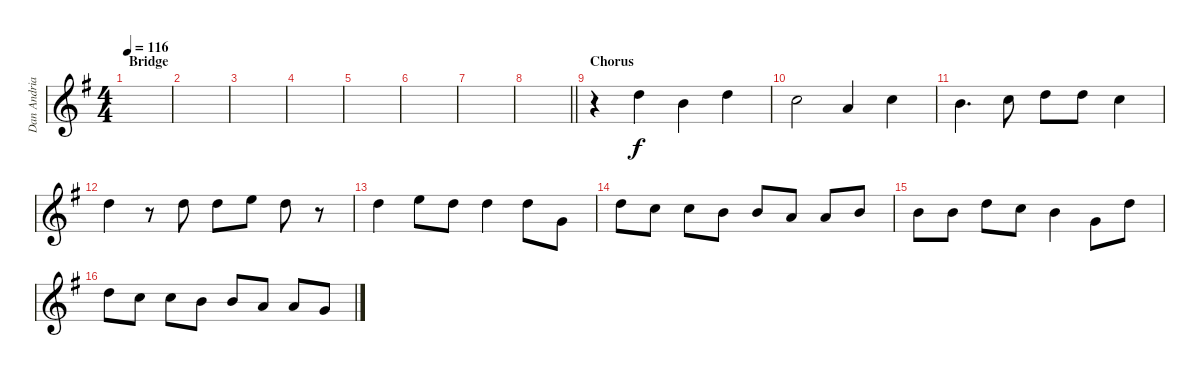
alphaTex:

\track ("Dan Andriano - Vocals" "Dan Andria") {instrument overdrivenguitar}
\staff {score}
\tuning (E4 B3 G3 D3 A2 E2) {hide}
\ts (4 4)
\section ("" "Bridge")
\tempo 116
\clef g2
\ks g
|
|
|
|
|
|
|
\barLineRight lightlight
|
\section ("" "Chorus")
r.4 7.3.4 0.2.4 3.2.4 |
1.2.2 2.3.4 1.2.4 |
0.2.4{d} 10.4.8 3.2.8 3.2.8 5.3.4 |
3.2.4 r.8 3.2.8 3.2.8 0.1.8 3.2.8 r.8 |
3.2.4 0.1.8 3.2.8 3.2.4 3.2.8 10.5.8 |
3.2.8 10.4.8 1.2.8 0.2.8 0.2.8 7.4.8 7.4.8 0.2.8 |
0.2.8 4.3.8 3.2.8 1.2.8 0.2.4 0.3.8 7.3.8 |
3.2.8 1.2.8 1.2.8 0.2.8 0.2.8 2.3.8 2.3.8 0.3.8
